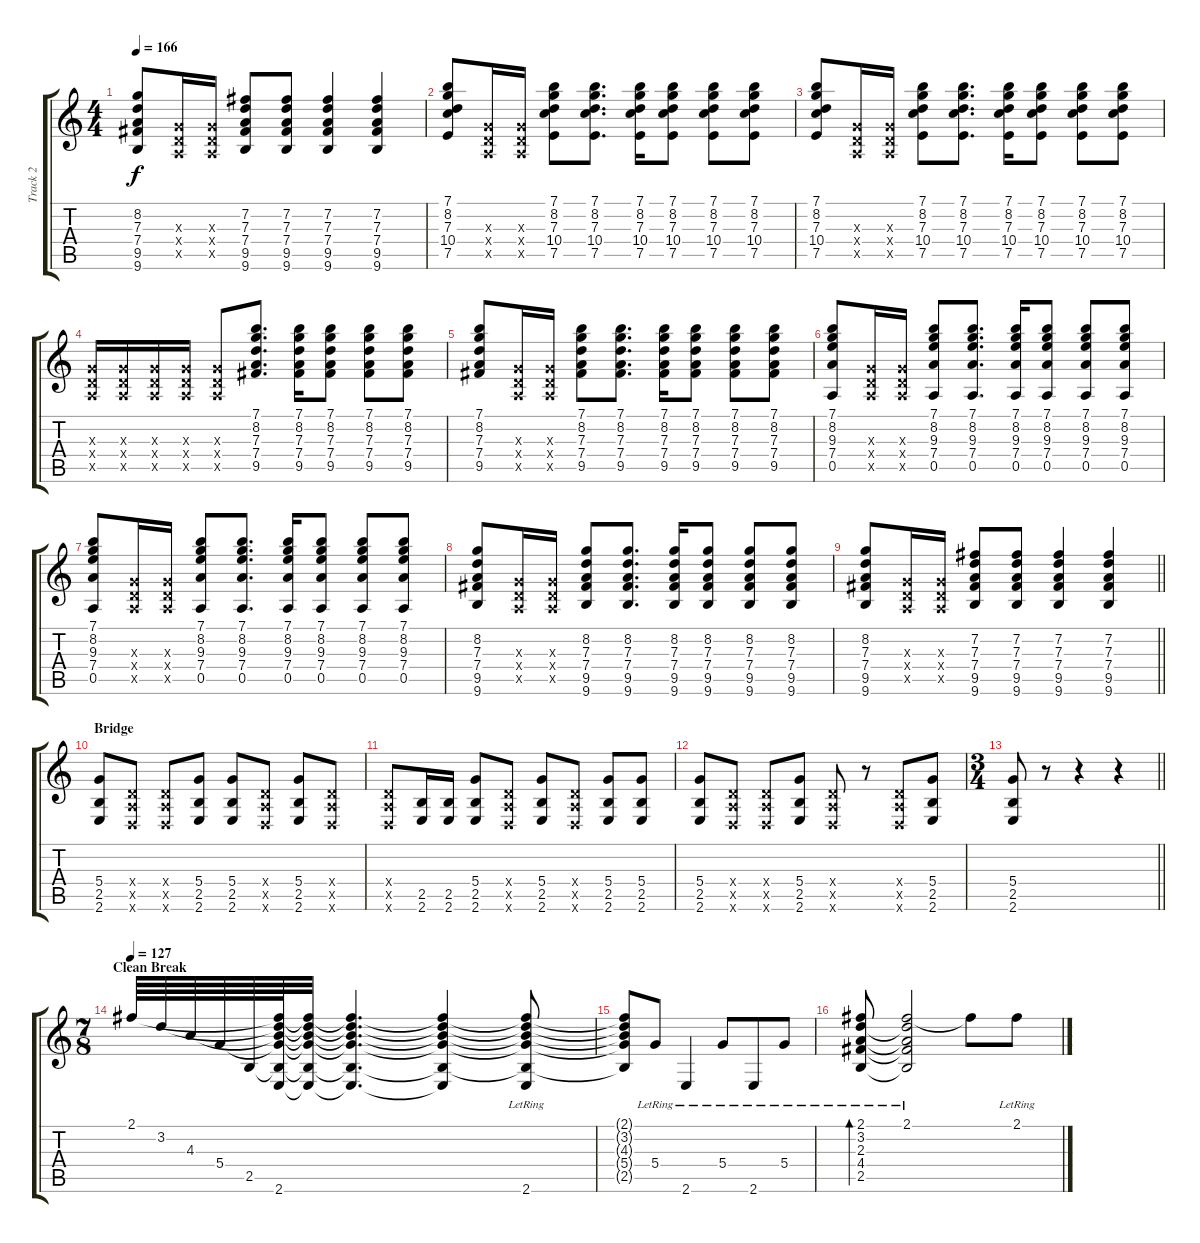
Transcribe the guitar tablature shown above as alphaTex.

\track ("Track 2" "Track 2") {instrument electricguitarjazz}
\staff {score tabs}
\tuning (E4 B3 G3 D3 A2 D2) {hide}
\ts (4 4)
\tempo 166
\clef g2
\ks c
(8.2 7.3 7.4 9.5 9.6).8{dy f} (0.3{x} 0.4{x} 0.5{x}).16 (0.3{x} 0.4{x} 0.5{x}).16 (7.2 7.3 7.4 9.5 9.6).8 (7.2 7.3 7.4 9.5 9.6).8 (7.2 7.3 7.4 9.5 9.6).4 (7.2 7.3 7.4 9.5 9.6).4 |
(7.1 8.2 7.3 10.4 7.5).8 (0.3{x} 0.4{x} 0.5{x}).16 (0.3{x} 0.4{x} 0.5{x}).16 (7.1 8.2 7.3 10.4 7.5).8 (7.1 8.2 7.3 10.4 7.5).8{d} (7.1 8.2 7.3 10.4 7.5).16 (7.1 8.2 7.3 10.4 7.5).8 (7.1 8.2 7.3 10.4 7.5).8 (7.1 8.2 7.3 10.4 7.5).8 |
(7.1 8.2 7.3 10.4 7.5).8 (0.3{x} 0.4{x} 0.5{x}).16 (0.3{x} 0.4{x} 0.5{x}).16 (7.1 8.2 7.3 10.4 7.5).8 (7.1 8.2 7.3 10.4 7.5).8{d} (7.1 8.2 7.3 10.4 7.5).16 (7.1 8.2 7.3 10.4 7.5).8 (7.1 8.2 7.3 10.4 7.5).8 (7.1 8.2 7.3 10.4 7.5).8 |
(0.3{x} 0.4{x} 0.5{x}).16 (0.3{x} 0.4{x} 0.5{x}).16 (0.3{x} 0.4{x} 0.5{x}).16 (0.3{x} 0.4{x} 0.5{x}).16 (0.3{x} 0.4{x} 0.5{x}).8 (7.1 8.2 7.3 7.4 9.5).8{d} (7.1 8.2 7.3 7.4 9.5).16 (7.1 8.2 7.3 7.4 9.5).8 (7.1 8.2 7.3 7.4 9.5).8 (7.1 8.2 7.3 7.4 9.5).8 |
(7.1 8.2 7.3 7.4 9.5).8 (0.3{x} 0.4{x} 0.5{x}).16 (0.3{x} 0.4{x} 0.5{x}).16 (7.1 8.2 7.3 7.4 9.5).8 (7.1 8.2 7.3 7.4 9.5).8{d} (7.1 8.2 7.3 7.4 9.5).16 (7.1 8.2 7.3 7.4 9.5).8 (7.1 8.2 7.3 7.4 9.5).8 (7.1 8.2 7.3 7.4 9.5).8 |
(7.1 8.2 9.3 7.4 0.5).8 (0.3{x} 0.4{x} 0.5{x}).16 (0.3{x} 0.4{x} 0.5{x}).16 (7.1 8.2 9.3 7.4 0.5).8 (7.1 8.2 9.3 7.4 0.5).8{d} (7.1 8.2 9.3 7.4 0.5).16 (7.1 8.2 9.3 7.4 0.5).8 (7.1 8.2 9.3 7.4 0.5).8 (7.1 8.2 9.3 7.4 0.5).8 |
(7.1 8.2 9.3 7.4 0.5).8 (0.3{x} 0.4{x} 0.5{x}).16 (0.3{x} 0.4{x} 0.5{x}).16 (7.1 8.2 9.3 7.4 0.5).8 (7.1 8.2 9.3 7.4 0.5).8{d} (7.1 8.2 9.3 7.4 0.5).16 (7.1 8.2 9.3 7.4 0.5).8 (7.1 8.2 9.3 7.4 0.5).8 (7.1 8.2 9.3 7.4 0.5).8 |
(8.2 7.3 7.4 9.5 9.6).8 (0.3{x} 0.4{x} 0.5{x}).16 (0.3{x} 0.4{x} 0.5{x}).16 (8.2 7.3 7.4 9.5 9.6).8 (8.2 7.3 7.4 9.5 9.6).8{d} (8.2 7.3 7.4 9.5 9.6).16 (8.2 7.3 7.4 9.5 9.6).8 (8.2 7.3 7.4 9.5 9.6).8 (8.2 7.3 7.4 9.5 9.6).8 |
\barLineRight lightlight
(8.2 7.3 7.4 9.5 9.6).8 (0.3{x} 0.4{x} 0.5{x}).16 (0.3{x} 0.4{x} 0.5{x}).16 (7.2 7.3 7.4 9.5 9.6).8 (7.2 7.3 7.4 9.5 9.6).8 (7.2 7.3 7.4 9.5 9.6).4 (7.2 7.3 7.4 9.5 9.6).4 |
\section ("" "Bridge")
(5.4 2.5 2.6).8 (0.4{x} 0.5{x} 0.6{x}).8 (0.4{x} 0.5{x} 0.6{x}).8 (5.4 2.5 2.6).8 (5.4 2.5 2.6).8 (0.4{x} 0.5{x} 0.6{x}).8 (5.4 2.5 2.6).8 (0.4{x} 0.5{x} 0.6{x}).8 |
(0.4{x} 0.5{x} 0.6{x}).8 (2.5 2.6).16 (2.5 2.6).16 (5.4 2.5 2.6).8 (0.4{x} 0.5{x} 0.6{x}).8 (5.4 2.5 2.6).8 (0.4{x} 0.5{x} 0.6{x}).8 (5.4 2.5 2.6).8 (5.4 2.5 2.6).8 |
(5.4 2.5 2.6).8 (0.4{x} 0.5{x} 0.6{x}).8 (0.4{x} 0.5{x} 0.6{x}).8 (5.4 2.5 2.6).8 (0.4{x} 0.5{x} 0.6{x}).8 r.8 (0.4{x} 0.5{x} 0.6{x}).8 (5.4 2.5 2.6).8 |
\ts (3 4)
\barLineRight lightlight
(5.4 2.5 2.6).8 r.8 r.4 r.4 |
\ts (7 8)
\section ("" "Clean Break")
\tempo 127
2.1.64{instrument electricguitarjazz} 3.2.64 4.3.64 5.4.64 2.5.64 (2.1{t} 3.2{t} 4.3{t} 5.4{t} 2.5{t} 2.6).64 (2.1{t} 3.2{t} 4.3{t} 5.4{t} 2.5{t} 2.6{t}).32 (2.1{t} 3.2{t} 4.3{t} 5.4{t} 2.5{t} 2.6{t}).4{d} (2.1{t} 3.2{t} 4.3{t} 5.4{t} 2.5{t} 2.6{t}).4 (2.1{t} 3.2{t} 4.3{t} 5.4{t} 2.5{t} 2.6{lr}).8 |
(2.1{t} 3.2{t} 4.3{t} 5.4{t} 2.5{t}).8 5.4{lr}.8 2.6{lr}.4 5.4{lr}.8 2.6{lr}.8 5.4{lr}.8 |
(2.1{lr} 3.2{lr} 2.3{lr} 4.4{lr} 2.5{lr}).8{bd 120} (2.1{lr} 3.2{t} 2.3{t} 4.4{t} 2.5{t}).2 2.1{t}.8 2.1{lr}.8
